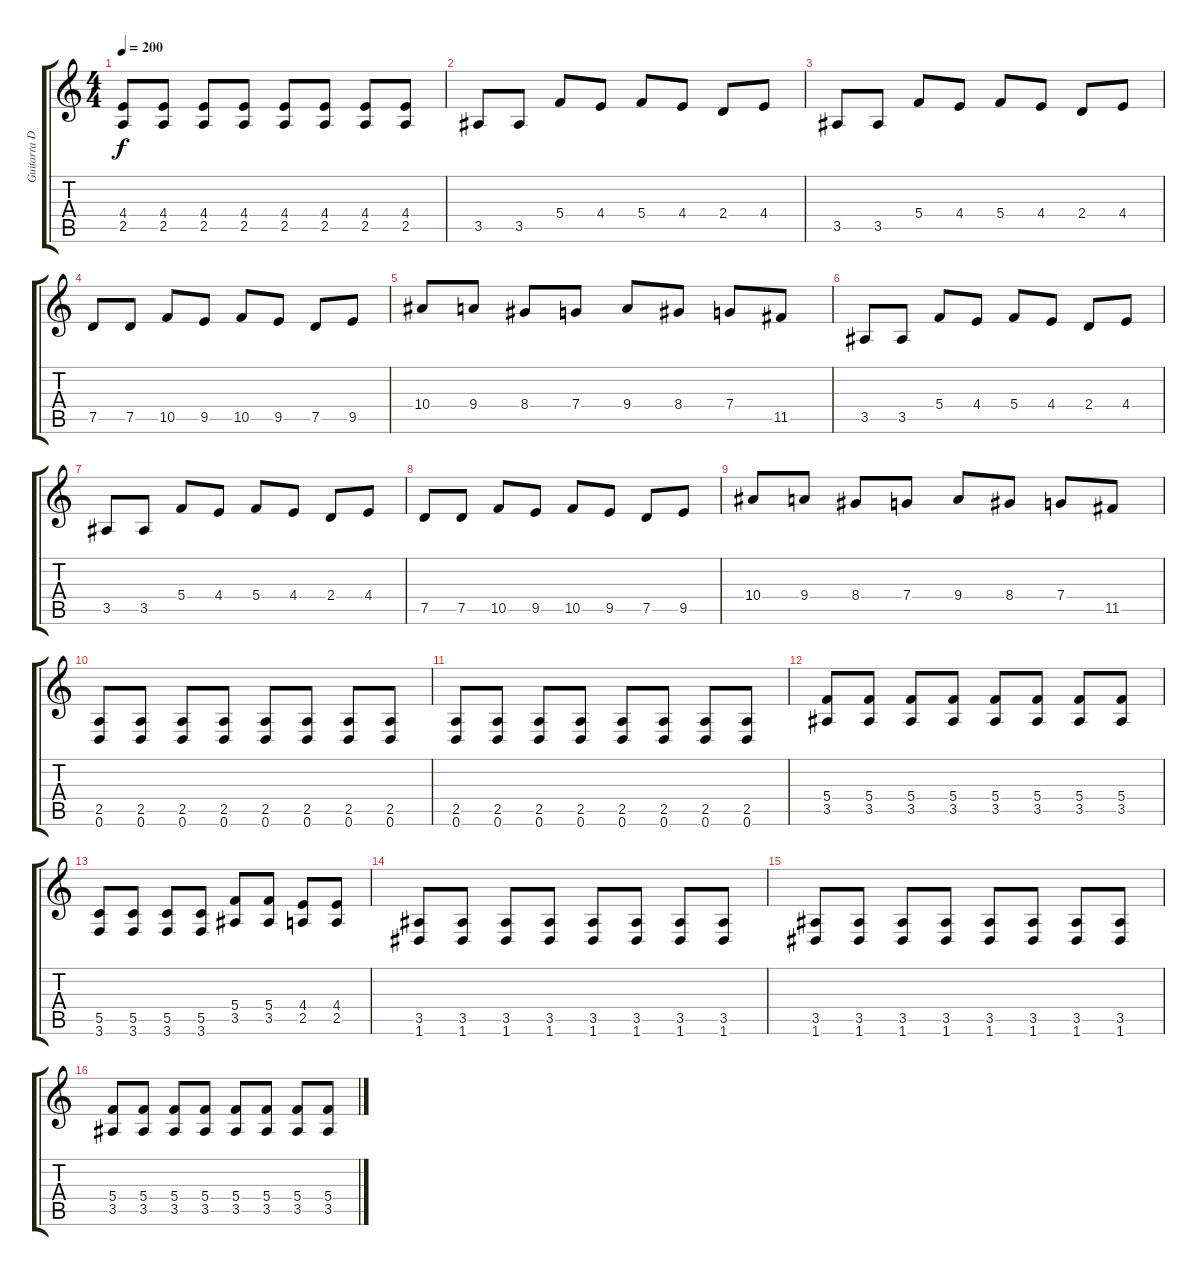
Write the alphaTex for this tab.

\track ("Guitarra Dani" "Guitarra D") {instrument distortionguitar}
\staff {score tabs}
\tuning (D4 A3 F3 C3 G2 D2) {hide}
\ts (4 4)
\tempo 200
\clef g2
\ks c
(4.4 2.5).8{dy f} (4.4 2.5).8 (4.4 2.5).8 (4.4 2.5).8 (4.4 2.5).8 (4.4 2.5).8 (4.4 2.5).8 (4.4 2.5).8 |
3.5.8 3.5.8 5.4.8 4.4.8 5.4.8 4.4.8 2.4.8 4.4.8 |
3.5.8 3.5.8 5.4.8 4.4.8 5.4.8 4.4.8 2.4.8 4.4.8 |
7.5.8 7.5.8 10.5.8 9.5.8 10.5.8 9.5.8 7.5.8 9.5.8 |
10.4.8 9.4.8 8.4.8 7.4.8 9.4.8 8.4.8 7.4.8 11.5.8 |
3.5.8 3.5.8 5.4.8 4.4.8 5.4.8 4.4.8 2.4.8 4.4.8 |
3.5.8 3.5.8 5.4.8 4.4.8 5.4.8 4.4.8 2.4.8 4.4.8 |
7.5.8 7.5.8 10.5.8 9.5.8 10.5.8 9.5.8 7.5.8 9.5.8 |
10.4.8 9.4.8 8.4.8 7.4.8 9.4.8 8.4.8 7.4.8 11.5.8 |
(2.5 0.6).8 (2.5 0.6).8 (2.5 0.6).8 (2.5 0.6).8 (2.5 0.6).8 (2.5 0.6).8 (2.5 0.6).8 (2.5 0.6).8 |
(2.5 0.6).8 (2.5 0.6).8 (2.5 0.6).8 (2.5 0.6).8 (2.5 0.6).8 (2.5 0.6).8 (2.5 0.6).8 (2.5 0.6).8 |
(5.4 3.5).8 (5.4 3.5).8 (5.4 3.5).8 (5.4 3.5).8 (5.4 3.5).8 (5.4 3.5).8 (5.4 3.5).8 (5.4 3.5).8 |
(5.5 3.6).8 (5.5 3.6).8 (5.5 3.6).8 (5.5 3.6).8 (5.4 3.5).8 (5.4 3.5).8 (4.4 2.5).8 (4.4 2.5).8 |
(3.5 1.6).8 (3.5 1.6).8 (3.5 1.6).8 (3.5 1.6).8 (3.5 1.6).8 (3.5 1.6).8 (3.5 1.6).8 (3.5 1.6).8 |
(3.5 1.6).8 (3.5 1.6).8 (3.5 1.6).8 (3.5 1.6).8 (3.5 1.6).8 (3.5 1.6).8 (3.5 1.6).8 (3.5 1.6).8 |
(5.4 3.5).8 (5.4 3.5).8 (5.4 3.5).8 (5.4 3.5).8 (5.4 3.5).8 (5.4 3.5).8 (5.4 3.5).8 (5.4 3.5).8
